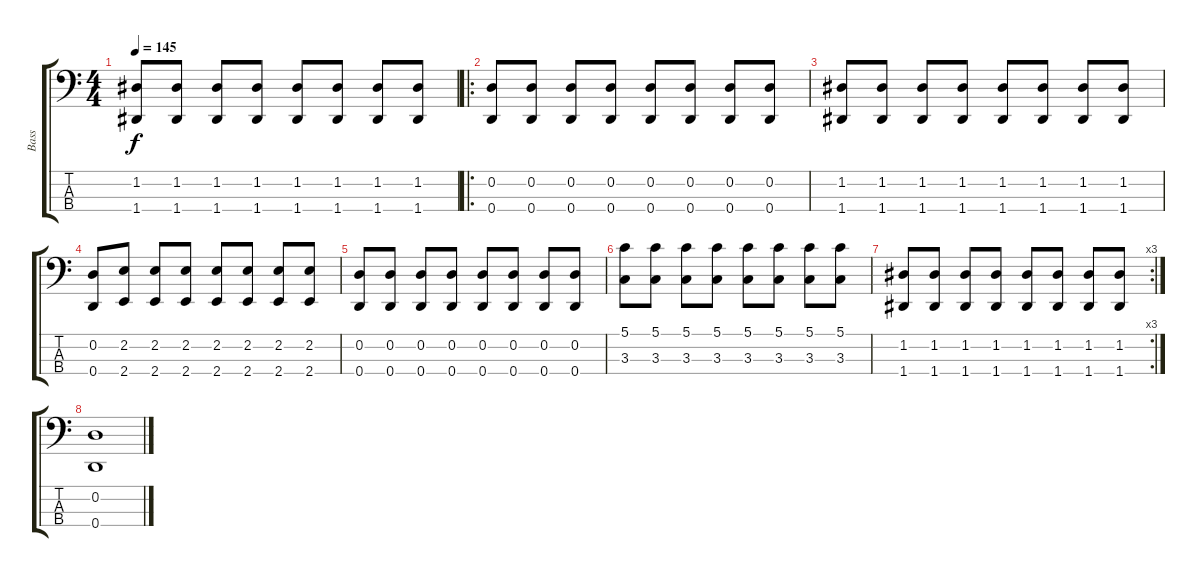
\track ("Bass" "Bass") {instrument electricbasspick}
\staff {score tabs}
\tuning (G2 D2 A1 D1) {hide}
\ts (4 4)
\tempo 145
\clef f4
\ks c
(1.2 1.4).8{dy f} (1.2 1.4).8 (1.2 1.4).8 (1.2 1.4).8 (1.2 1.4).8 (1.2 1.4).8 (1.2 1.4).8 (1.2 1.4).8 |
\ro
(0.2 0.4).8 (0.2 0.4).8 (0.2 0.4).8 (0.2 0.4).8 (0.2 0.4).8 (0.2 0.4).8 (0.2 0.4).8 (0.2 0.4).8 |
(1.2 1.4).8 (1.2 1.4).8 (1.2 1.4).8 (1.2 1.4).8 (1.2 1.4).8 (1.2 1.4).8 (1.2 1.4).8 (1.2 1.4).8 |
(0.2 0.4).8 (2.2 2.4).8 (2.2 2.4).8 (2.2 2.4).8 (2.2 2.4).8 (2.2 2.4).8 (2.2 2.4).8 (2.2 2.4).8 |
(0.2 0.4).8 (0.2 0.4).8 (0.2 0.4).8 (0.2 0.4).8 (0.2 0.4).8 (0.2 0.4).8 (0.2 0.4).8 (0.2 0.4).8 |
(5.1 3.3).8 (5.1 3.3).8 (5.1 3.3).8 (5.1 3.3).8 (5.1 3.3).8 (5.1 3.3).8 (5.1 3.3).8 (5.1 3.3).8 |
\rc 3
(1.2 1.4).8 (1.2 1.4).8 (1.2 1.4).8 (1.2 1.4).8 (1.2 1.4).8 (1.2 1.4).8 (1.2 1.4).8 (1.2 1.4).8 |
(0.2 0.4).1
